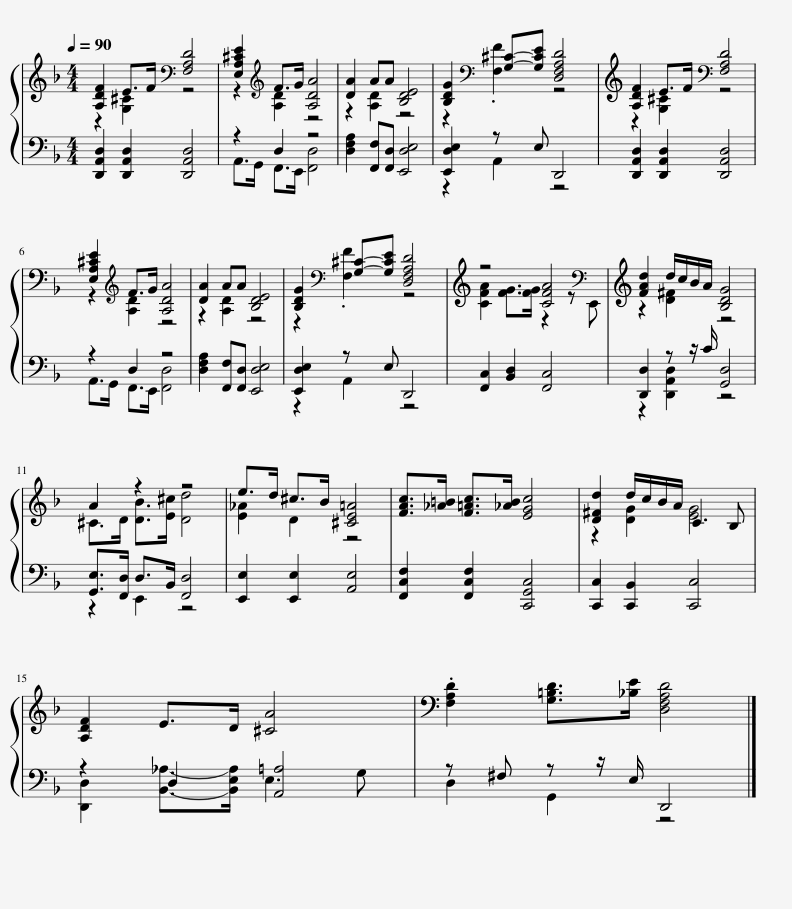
X:1
%%score { ( 1 2 ) | ( 3 4 ) }
L:1/8
Q:1/4=90
M:4/4
I:linebreak $
K:F
V:1 treble
V:2 treble
V:3 bass
V:4 bass
V:1
 [A,DF]2 E>F[K:bass] [F,A,D]4 | [E,A,^CE]2[K:treble] F>G [A,DA]4 | [DA]2 AA [B,DE]4 | [B,DG]2[K:bass] [G,^C]-[G,CE] [D,F,A,D]4 | [A,DF]2 E>F[K:bass] [F,A,D]4 |$ %5
 [E,A,^CE]2[K:treble] F>G [A,DA]4 | [DA]2 AA [B,DE]4 | [B,DG]2[K:bass] [G,^C]-[G,CE] [D,F,A,D]4 | z4 [CFA]4[K:bass] | [FAd]2 d/c/B/A/ [B,DG]4 |$ %10
 A2 z2 z4 | e>d ^c>B [^CE=A]4 | [FAc]>[_A=B] [F=Ac]>[_AB] [EGc]4 | [D^Fd]2 d/c/B/A/ C3 B, |$ [A,DF]2 E>D [^CA]4 | %15
 .[F,A,D]2 [G,=B,D]>[_B,E] [D,F,A,D]4 |] %16
V:2
 z2 [G,^C]2[K:bass] z4 | z2[K:treble] [A,D]2 z4 | z2 [A,D]2 z4 | z2[K:bass] .[F,F]2 z4 | z2 [G,^C]2[K:bass] z4 |$ %5
 z2[K:treble] [A,D]2 z4 | z2 [A,D]2 z4 | z2[K:bass] .[F,F]2 z4 | [CFA]2 [FG]>[FG] z2 z[K:bass] E,, | z2 [D^F]2 z4 |$ %10
 ^C>D [DB]>[E^c] [Dd]4 | [E_A]2 D2 z4 | x8 | z2 [DG]2 [EG]4 |$ x8 | %15
 x8 |] %16
V:3
 [D,,A,,D,]2 [D,,A,,D,]2 [D,,A,,D,]4 | z2 D,2 z4 | [D,F,A,]2 [F,,F,][F,,D,] [E,,D,E,]4 | [E,,D,E,]2 z E, D,,4 | [D,,A,,D,]2 [D,,A,,D,]2 [D,,A,,D,]4 |$ %5
 z2 D,2 z4 | [D,F,A,]2 [F,,F,][F,,D,] [E,,D,E,]4 | [E,,D,E,]2 z E, D,,4 | [F,,C,]2 [B,,D,]2 [F,,C,]4 | [D,,D,]2 z z/ C/ [G,,D,]4 |$ %10
 [G,,E,]>[F,,D,] D,>B,, [F,,D,]4 | [E,,E,]2 [E,,E,]2 [A,,E,]4 | [F,,C,F,]2 [F,,C,F,]2 [C,,G,,C,]4 | [C,,C,]2 [C,,B,,]2 [C,,C,]4 |$ z2 D,2 [A,,=A,]4 | %15
 z ^F, z z/ E,/ D,,4 |] %16
V:4
 x8 | A,,>G,, F,,>E,, [F,,D,]4 | x8 | z2 A,,2 z4 | x8 |$ %5
 A,,>G,, F,,>E,, [F,,D,]4 | x8 | z2 A,,2 z4 | x8 | z2 [D,,A,,D,]2 z4 |$ %10
 z2 E,,2 z4 | x8 | x8 | x8 |$ [D,,D,]2 [B,,_A,]->[B,,E,A,] E,3 G, | %15
 D,2 G,,2 z4 |] %16
